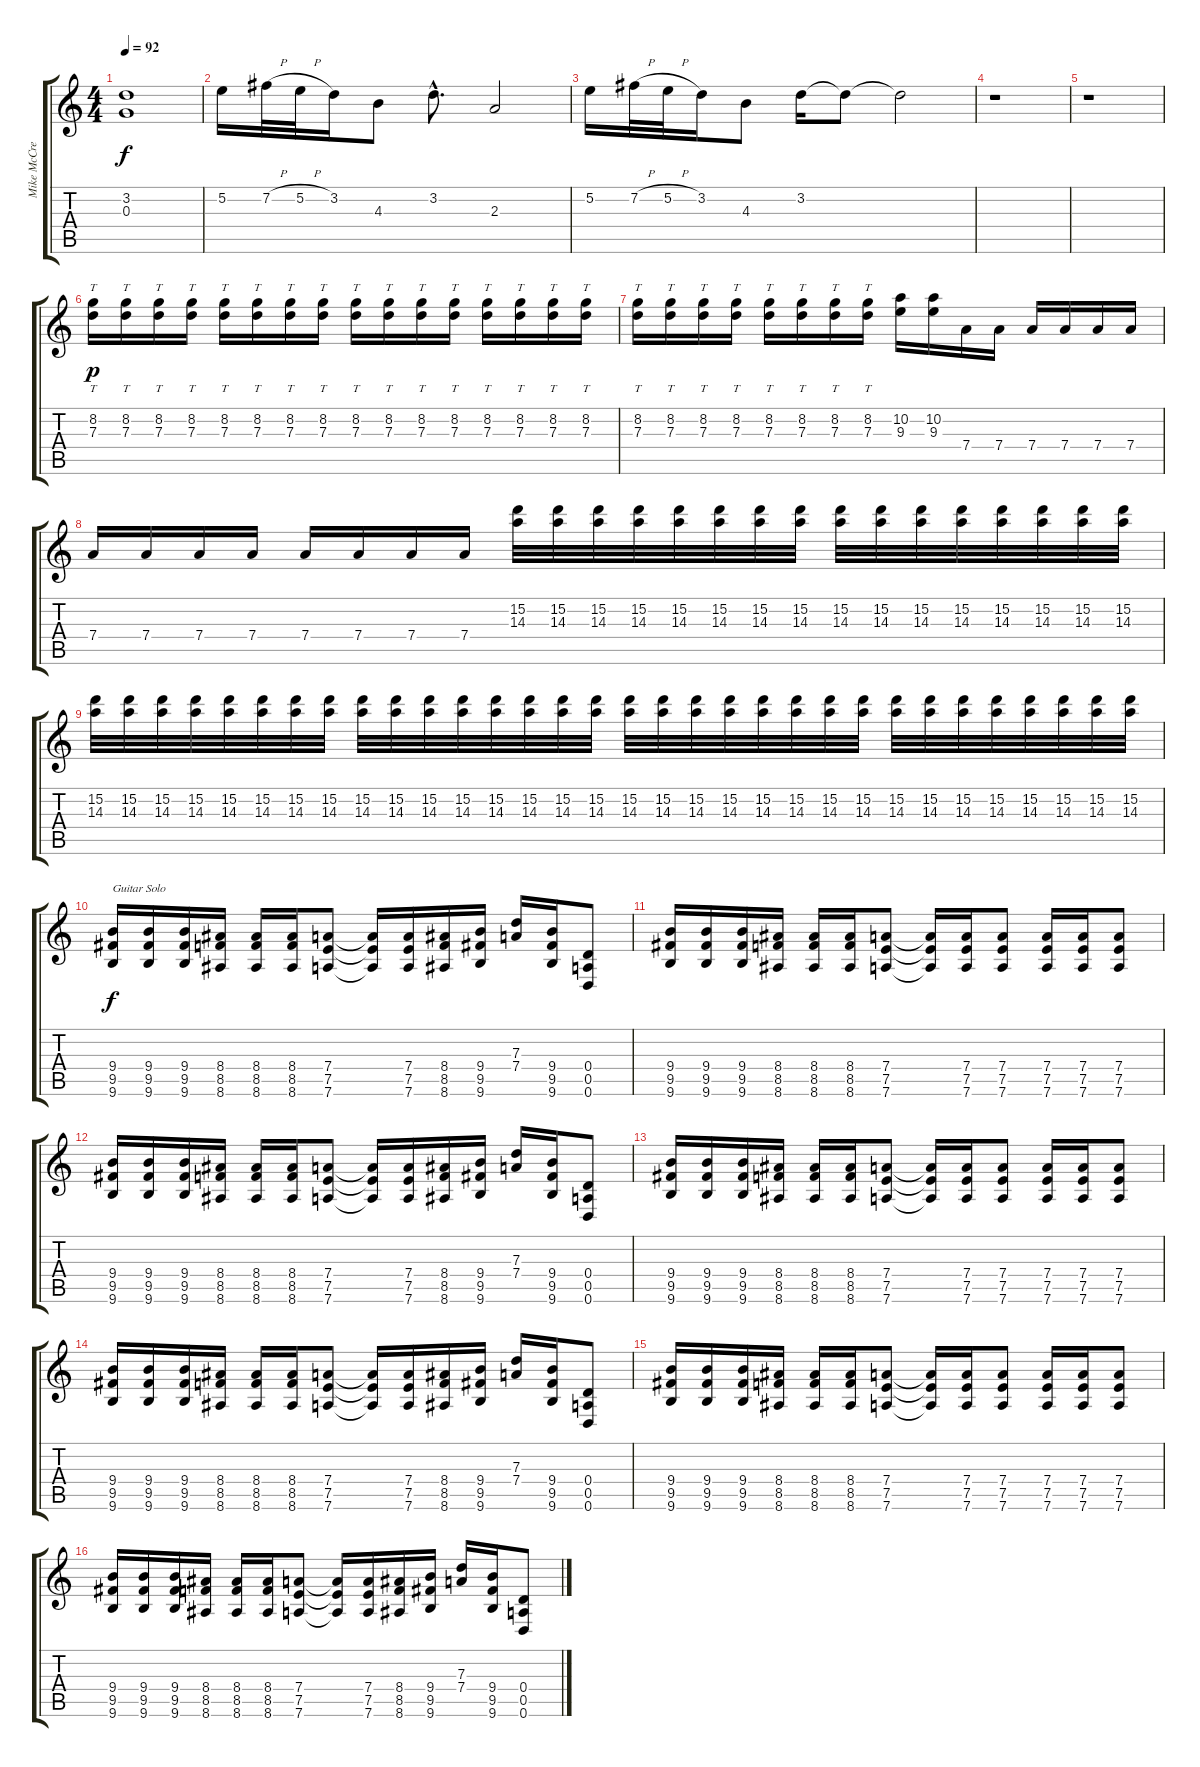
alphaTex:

\track ("Mike McCready" "Mike McCre") {instrument overdrivenguitar}
\staff {score tabs}
\tuning (E4 B3 G3 D3 A2 D2) {hide}
\ts (4 4)
\tempo 92
\clef g2
\ks c
(3.2{t} 0.3{t}).1{dy f} |
5.2.16 7.2{h}.32 5.2{h}.32 3.2.16 4.3.8 3.2{hac}.8{d} 2.3.2 |
5.2.16 7.2{h}.32 5.2{h}.32 3.2.16 4.3.8 3.2.16 3.2{t}.8 3.2{t}.2 |
r.1 |
r.1 |
(8.2 7.3).16{tt dy p} (8.2 7.3).16{tt} (8.2 7.3).16{tt} (8.2 7.3).16{tt} (8.2 7.3).16{tt} (8.2 7.3).16{tt} (8.2 7.3).16{tt} (8.2 7.3).16{tt} (8.2 7.3).16{tt} (8.2 7.3).16{tt} (8.2 7.3).16{tt} (8.2 7.3).16{tt} (8.2 7.3).16{tt} (8.2 7.3).16{tt} (8.2 7.3).16{tt} (8.2 7.3).16{tt} |
(8.2 7.3).16{tt} (8.2 7.3).16{tt} (8.2 7.3).16{tt} (8.2 7.3).16{tt} (8.2 7.3).16{tt} (8.2 7.3).16{tt} (8.2 7.3).16{tt} (8.2 7.3).16{tt} (10.2 9.3).16 (10.2 9.3).16 7.4.16 7.4.16 7.4.16 7.4.16 7.4.16 7.4.16 |
7.4.16 7.4.16 7.4.16 7.4.16 7.4.16 7.4.16 7.4.16 7.4.16 (15.2 14.3).32 (15.2 14.3).32 (15.2 14.3).32 (15.2 14.3).32 (15.2 14.3).32 (15.2 14.3).32 (15.2 14.3).32 (15.2 14.3).32 (15.2 14.3).32 (15.2 14.3).32 (15.2 14.3).32 (15.2 14.3).32 (15.2 14.3).32 (15.2 14.3).32 (15.2 14.3).32 (15.2 14.3).32 |
(15.2 14.3).32 (15.2 14.3).32 (15.2 14.3).32 (15.2 14.3).32 (15.2 14.3).32 (15.2 14.3).32 (15.2 14.3).32 (15.2 14.3).32 (15.2 14.3).32 (15.2 14.3).32 (15.2 14.3).32 (15.2 14.3).32 (15.2 14.3).32 (15.2 14.3).32 (15.2 14.3).32 (15.2 14.3).32 (15.2 14.3).32 (15.2 14.3).32 (15.2 14.3).32 (15.2 14.3).32 (15.2 14.3).32 (15.2 14.3).32 (15.2 14.3).32 (15.2 14.3).32 (15.2 14.3).32 (15.2 14.3).32 (15.2 14.3).32 (15.2 14.3).32 (15.2 14.3).32 (15.2 14.3).32 (15.2 14.3).32 (15.2 14.3).32 |
(9.4 9.5 9.6).16{txt "Guitar Solo" dy f} (9.4 9.5 9.6).16 (9.4 9.5 9.6).16 (8.4 8.5 8.6).16 (8.4 8.5 8.6).16 (8.4 8.5 8.6).16 (7.4 7.5 7.6).8 (7.4{t} 7.5{t} 7.6{t}).16 (7.4 7.5 7.6).16 (8.4 8.5 8.6).16 (9.4 9.5 9.6).16 (7.3 7.4).16 (9.4 9.5 9.6).16 (0.4 0.5 0.6).8 |
(9.4 9.5 9.6).16 (9.4 9.5 9.6).16 (9.4 9.5 9.6).16 (8.4 8.5 8.6).16 (8.4 8.5 8.6).16 (8.4 8.5 8.6).16 (7.4 7.5 7.6).8 (7.4{t} 7.5{t} 7.6{t}).16 (7.4 7.5 7.6).16 (7.4 7.5 7.6).8 (7.4 7.5 7.6).16 (7.4 7.5 7.6).16 (7.4 7.5 7.6).8 |
(9.4 9.5 9.6).16 (9.4 9.5 9.6).16 (9.4 9.5 9.6).16 (8.4 8.5 8.6).16 (8.4 8.5 8.6).16 (8.4 8.5 8.6).16 (7.4 7.5 7.6).8 (7.4{t} 7.5{t} 7.6{t}).16 (7.4 7.5 7.6).16 (8.4 8.5 8.6).16 (9.4 9.5 9.6).16 (7.3 7.4).16 (9.4 9.5 9.6).16 (0.4 0.5 0.6).8 |
(9.4 9.5 9.6).16 (9.4 9.5 9.6).16 (9.4 9.5 9.6).16 (8.4 8.5 8.6).16 (8.4 8.5 8.6).16 (8.4 8.5 8.6).16 (7.4 7.5 7.6).8 (7.4{t} 7.5{t} 7.6{t}).16 (7.4 7.5 7.6).16 (7.4 7.5 7.6).8 (7.4 7.5 7.6).16 (7.4 7.5 7.6).16 (7.4 7.5 7.6).8 |
(9.4 9.5 9.6).16 (9.4 9.5 9.6).16 (9.4 9.5 9.6).16 (8.4 8.5 8.6).16 (8.4 8.5 8.6).16 (8.4 8.5 8.6).16 (7.4 7.5 7.6).8 (7.4{t} 7.5{t} 7.6{t}).16 (7.4 7.5 7.6).16 (8.4 8.5 8.6).16 (9.4 9.5 9.6).16 (7.3 7.4).16 (9.4 9.5 9.6).16 (0.4 0.5 0.6).8 |
(9.4 9.5 9.6).16 (9.4 9.5 9.6).16 (9.4 9.5 9.6).16 (8.4 8.5 8.6).16 (8.4 8.5 8.6).16 (8.4 8.5 8.6).16 (7.4 7.5 7.6).8 (7.4{t} 7.5{t} 7.6{t}).16 (7.4 7.5 7.6).16 (7.4 7.5 7.6).8 (7.4 7.5 7.6).16 (7.4 7.5 7.6).16 (7.4 7.5 7.6).8 |
(9.4 9.5 9.6).16 (9.4 9.5 9.6).16 (9.4 9.5 9.6).16 (8.4 8.5 8.6).16 (8.4 8.5 8.6).16 (8.4 8.5 8.6).16 (7.4 7.5 7.6).8 (7.4{t} 7.5{t} 7.6{t}).16 (7.4 7.5 7.6).16 (8.4 8.5 8.6).16 (9.4 9.5 9.6).16 (7.3 7.4).16 (9.4 9.5 9.6).16 (0.4 0.5 0.6).8
